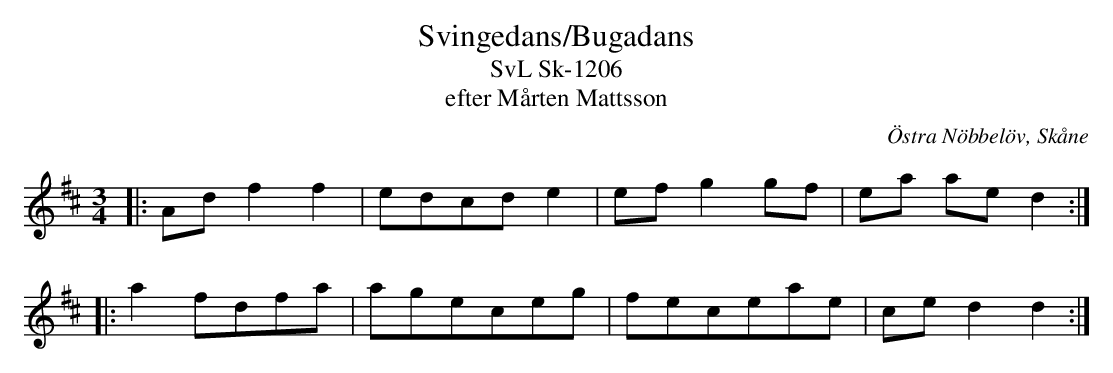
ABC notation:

X:1
T:Svingedans/Bugadans
T:SvL Sk-1206
T:efter Mårten Mattsson
O:Östra Nöbbelöv, Skåne
M:3/4
L:1/8
Q:1/4=108
K:D
|: Ad f2 f2 | edcd e2 | ef g2 gf | ea ae d2 :|
|: a2 fdfa | ageceg | feceae | ce d2 d2 :|
